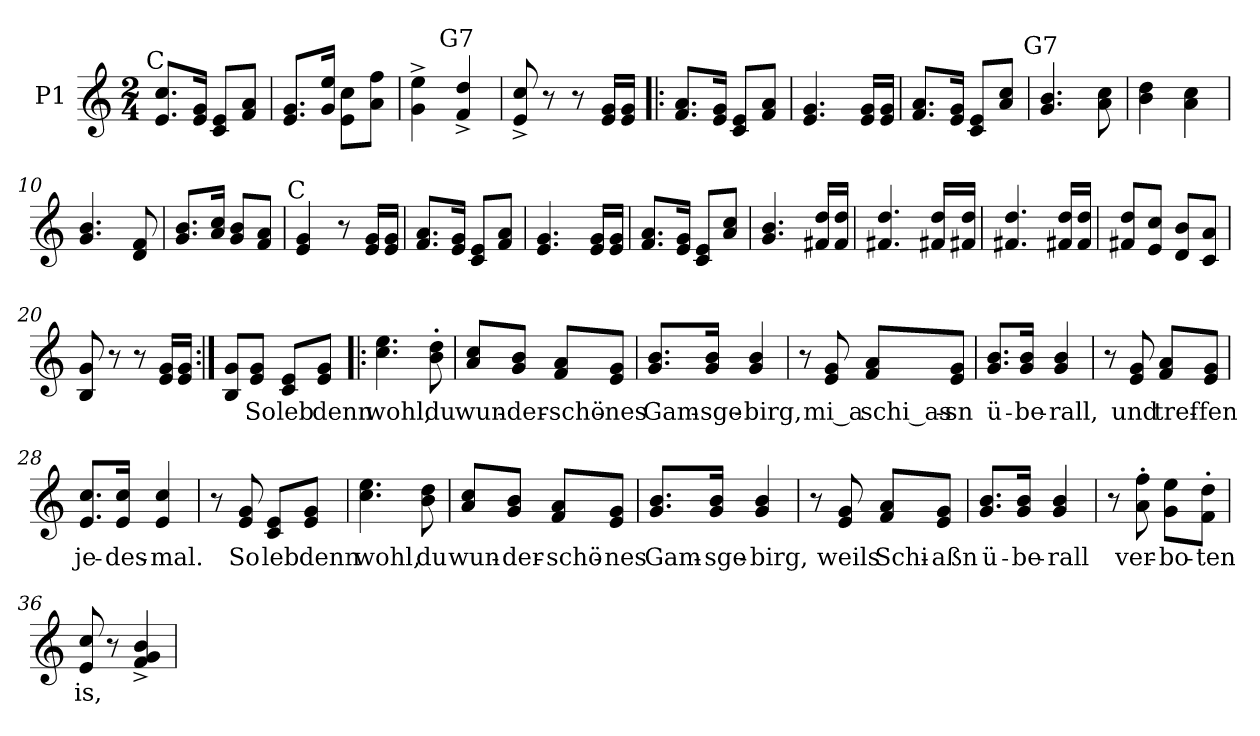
**kern	**text
*part1	*part1
*staff1	*staff1
*I"P1	*
!!LO:PB:g=z
*clefG2	*
*k[]	*
*C:	*
*M2/4	*
=1	=1
!LO:TX:a:cj:t=C	!
8.ei/ 8.cciL	.
16ei/ 16giJk	.
8ci/ 8eiL	.
8fi/ 8aiJ	.
=2	=2
8.ei/ 8.giL	.
16gi/ 16eeiJk	.
8ei\ 8cciL	.
8ai\ 8ffiJ	.
=3	=3
4gi\^ 4eei^	.
!LO:TX:a:cj:t=G7	!
4fi/^ 4ddi^	.
=4	=4
8ei/^ 8cci^	.
8r	.
8r	.
16ei/ 16giLL	.
16ei/ 16giJJ	.
=5!|:	=5!|:
8.fi/ 8.aiL	.
16ei/ 16giJk	.
8ci/ 8eiL	.
8fi/ 8aiJ	.
=6	=6
4.ei/ 4.gi	.
16ei/ 16giLL	.
16ei/ 16giJJ	.
=7	=7
8.fi/ 8.aiL	.
16ei/ 16giJk	.
8ci/ 8eiL	.
8ai/ 8cciJ	.
=8	=8
!LO:TX:a:cj:t=G7	!
4.gi/ 4.bi	.
8ai\ 8cci	.
=9	=9
4bi\ 4ddi	.
4ai\ 4cci	.
!!LO:LB:g=z
=10	=10
4.gi/ 4.bi	.
8di/ 8fi	.
=11	=11
8.gi/ 8.biL	.
16ai/ 16cciJk	.
8gi/ 8biL	.
8fi/ 8aiJ	.
=12	=12
!LO:TX:a:cj:t=C	!
4ei/ 4gi	.
8r	.
16ei/ 16giLL	.
16ei/ 16giJJ	.
=13	=13
8.fi/ 8.aiL	.
16ei/ 16giJk	.
8ci/ 8eiL	.
8fi/ 8aiJ	.
=14	=14
4.ei/ 4.gi	.
16ei/ 16giLL	.
16ei/ 16giJJ	.
=15	=15
8.fi/ 8.aiL	.
16ei/ 16giJk	.
8ci/ 8eiL	.
8ai/ 8cciJ	.
=16	=16
4.gi/ 4.bi	.
16f#Xi/ 16ddiLL	.
16f#i/ 16ddiJJ	.
=17	=17
4.f#Xi/ 4.ddi	.
16f#Xi/ 16ddiLL	.
16f#Xi/ 16ddiJJ	.
=18	=18
4.f#Xi/ 4.ddi	.
16f#Xi/ 16ddiLL	.
16f#i/ 16ddiJJ	.
!!LO:LB:g=z
=19	=19
8f#Xi/ 8ddiL	.
8ei/ 8cciJ	.
8di/ 8biL	.
8ci/ 8aiJ	.
=20	=20
8Bi/ 8gi	.
8r	.
8r	.
16ei/ 16giLL	.
16ei/ 16giJJ	.
=21:|!	=21:|!
8Bi/ 8giL	.
!	!LO:LY:b:color=#000000
8ei/ 8giJ	So
!	!LO:LY:b:color=#000000
8ci/ 8eiL	leb
!	!LO:LY:b:color=#000000
8ei/ 8giJ	denn
=22!|:	=22!|:
!	!LO:LY:b:color=#000000
4.cci\ 4.eei	wohl,
!	!LO:LY:b:color=#000000
8bi\' 8ddi'	du
=23	=23
!	!LO:LY:b:color=#000000
8ai/ 8cciL	wun-
!	!LO:LY:b:color=#000000
8gi/ 8biJ	-der-
!	!LO:LY:b:color=#000000
8fi/ 8aiL	-schö-
!	!LO:LY:b:color=#000000
8ei/ 8giJ	-nes
=24	=24
!	!LO:LY:b:color=#000000
8.gi/ 8.biL	Gam-
!	!LO:LY:b:color=#000000
16gi/ 16biJk	-sge-
!	!LO:LY:b:color=#000000
4gi/ 4bi	-birg,
!!LO:LB:g=z
=25	=25
8r	.
!	!LO:LY:b:color=#000000
8ei/ 8gi	mi_a
!	!LO:LY:b:color=#000000
8fi/ 8aiL	schi_as-
!	!LO:LY:b:color=#000000
8ei/ 8giJ	-sn
=26	=26
!	!LO:LY:b:color=#000000
8.gi/ 8.biL	ü-
!	!LO:LY:b:color=#000000
16gi/ 16biJk	-be-
!	!LO:LY:b:color=#000000
4gi/ 4bi	-rall,
=27	=27
8r	.
!	!LO:LY:b:color=#000000
8ei/ 8gi	und
!	!LO:LY:b:color=#000000
8fi/ 8aiL	tref-
!	!LO:LY:b:color=#000000
8ei/ 8giJ	-fen
=28	=28
!	!LO:LY:b:color=#000000
8.ei/ 8.cciL	je-
!	!LO:LY:b:color=#000000
16ei/ 16cciJk	-des-
!	!LO:LY:b:color=#000000
4ei/ 4cci	-mal.
=29	=29
8r	.
!	!LO:LY:b:color=#000000
8ei/ 8gi	So
!	!LO:LY:b:color=#000000
8ci/ 8eiL	leb
!	!LO:LY:b:color=#000000
8ei/ 8giJ	denn
=30	=30
!	!LO:LY:b:color=#000000
4.cci\ 4.eei	wohl,
!	!LO:LY:b:color=#000000
8bi\ 8ddi	du
=31	=31
!	!LO:LY:b:color=#000000
8ai/ 8cciL	wun-
!	!LO:LY:b:color=#000000
8gi/ 8biJ	-der-
!	!LO:LY:b:color=#000000
8fi/ 8aiL	-schö-
!	!LO:LY:b:color=#000000
8ei/ 8giJ	-nes
!!LO:LB:g=z
=32	=32
!	!LO:LY:b:color=#000000
8.gi/ 8.biL	Gam-
!	!LO:LY:b:color=#000000
16gi/ 16biJk	-sge-
!	!LO:LY:b:color=#000000
4gi/ 4bi	-birg,
=33	=33
8r	.
!	!LO:LY:b:color=#000000
8ei/ 8gi	weils
!	!LO:LY:b:color=#000000
8fi/ 8aiL	Schi-
!	!LO:LY:b:color=#000000
8ei/ 8giJ	-aßn
=34	=34
!	!LO:LY:b:color=#000000
8.gi/ 8.biL	ü-
!	!LO:LY:b:color=#000000
16gi/ 16biJk	-be-
!	!LO:LY:b:color=#000000
4gi/ 4bi	-rall
=35	=35
8r	.
!	!LO:LY:b:color=#000000
8ai\' 8ffi'	ver-
!	!LO:LY:b:color=#000000
8gi\ 8eeiL	-bo-
!	!LO:LY:b:color=#000000
8fi\' 8ddi'J	-ten
=36	=36
!	!LO:LY:b:color=#000000
8ei/ 8cci	is,
8r	.
4fi/^ 4gi^ 4bi^	.
=	=
*-	*-
